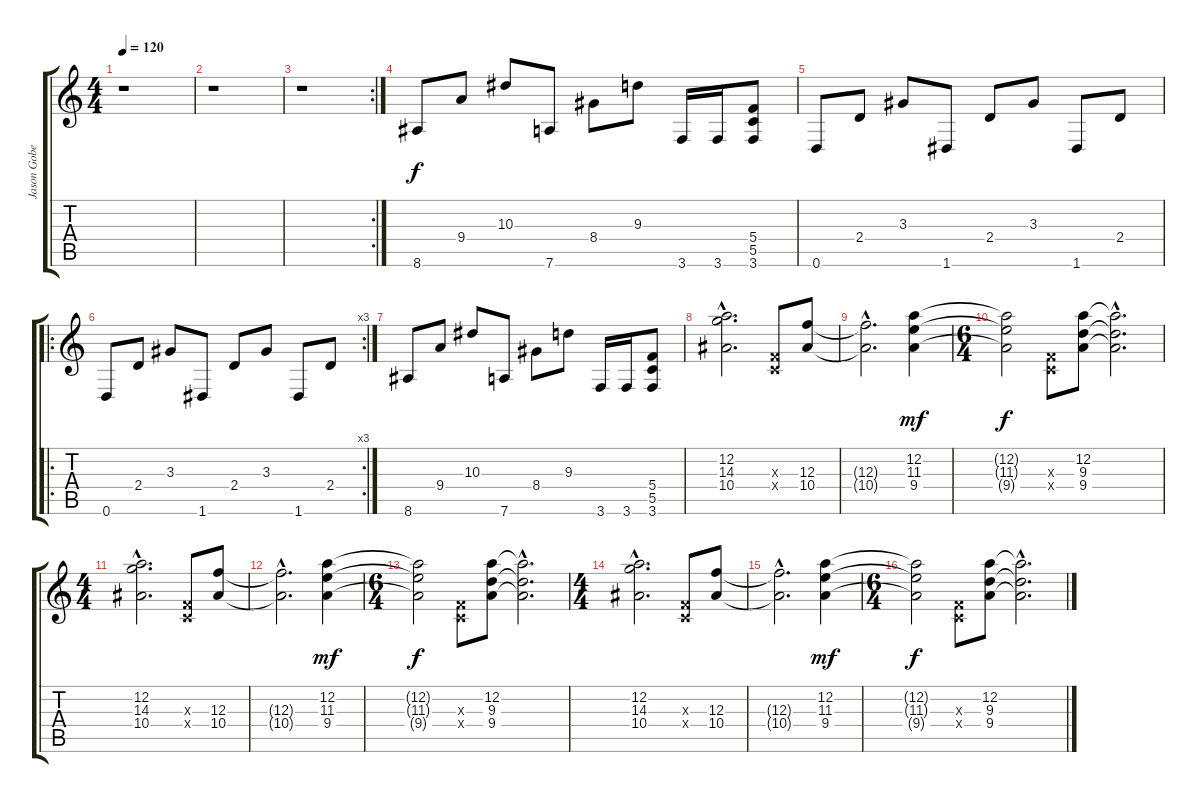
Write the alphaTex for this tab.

\track ("Jason Gobel" "Jason Gobe") {instrument overdrivenguitar}
\staff {score tabs}
\tuning (D4 A3 F3 C3 G2 D2) {hide}
\ts (4 4)
\tempo 120
\clef g2
\ks c
r.1{dy p} |
r.1 |
\rc 2
r.1 |
8.6.8{dy f} 9.4.8 10.3.8 7.6.8 8.4.8 9.3.8 3.6.16 3.6.16 (5.4 5.5 3.6).8 |
0.6.8 2.4.8 3.3.8 1.6.8 2.4.8 3.3.8 1.6.8 2.4.8 |
\ro
\rc 3
0.6.8 2.4.8 3.3.8 1.6.8 2.4.8 3.3.8 1.6.8 2.4.8 |
8.6.8 9.4.8 10.3.8 7.6.8 8.4.8 9.3.8 3.6.16 3.6.16 (5.4 5.5 3.6).8 |
(12.2{hac} 14.3{hac} 10.4{hac}).2{d} (0.3{x} 0.4{x}).8 (12.3 10.4).8 |
(12.3{hac t} 10.4{hac t}).2{d} (12.2 11.3 9.4).4{dy mf} |
\ts (6 4)
(12.2{t} 11.3{t} 9.4{t}).2{dy f} (0.3{x} 0.4{x}).8 (12.2 9.3 9.4).8 (12.2{hac t} 9.3{hac t} 9.4{hac t}).2{d} |
\ts (4 4)
(12.2{hac} 14.3{hac} 10.4{hac}).2{d} (0.3{x} 0.4{x}).8 (12.3 10.4).8 |
(12.3{hac t} 10.4{hac t}).2{d} (12.2 11.3 9.4).4{dy mf} |
\ts (6 4)
(12.2{t} 11.3{t} 9.4{t}).2{dy f} (0.3{x} 0.4{x}).8 (12.2 9.3 9.4).8 (12.2{hac t} 9.3{hac t} 9.4{hac t}).2{d} |
\ts (4 4)
(12.2{hac} 14.3{hac} 10.4{hac}).2{d} (0.3{x} 0.4{x}).8 (12.3 10.4).8 |
(12.3{hac t} 10.4{hac t}).2{d} (12.2 11.3 9.4).4{dy mf} |
\ts (6 4)
(12.2{t} 11.3{t} 9.4{t}).2{dy f} (0.3{x} 0.4{x}).8 (12.2 9.3 9.4).8 (12.2{hac t} 9.3{hac t} 9.4{hac t}).2{d}
